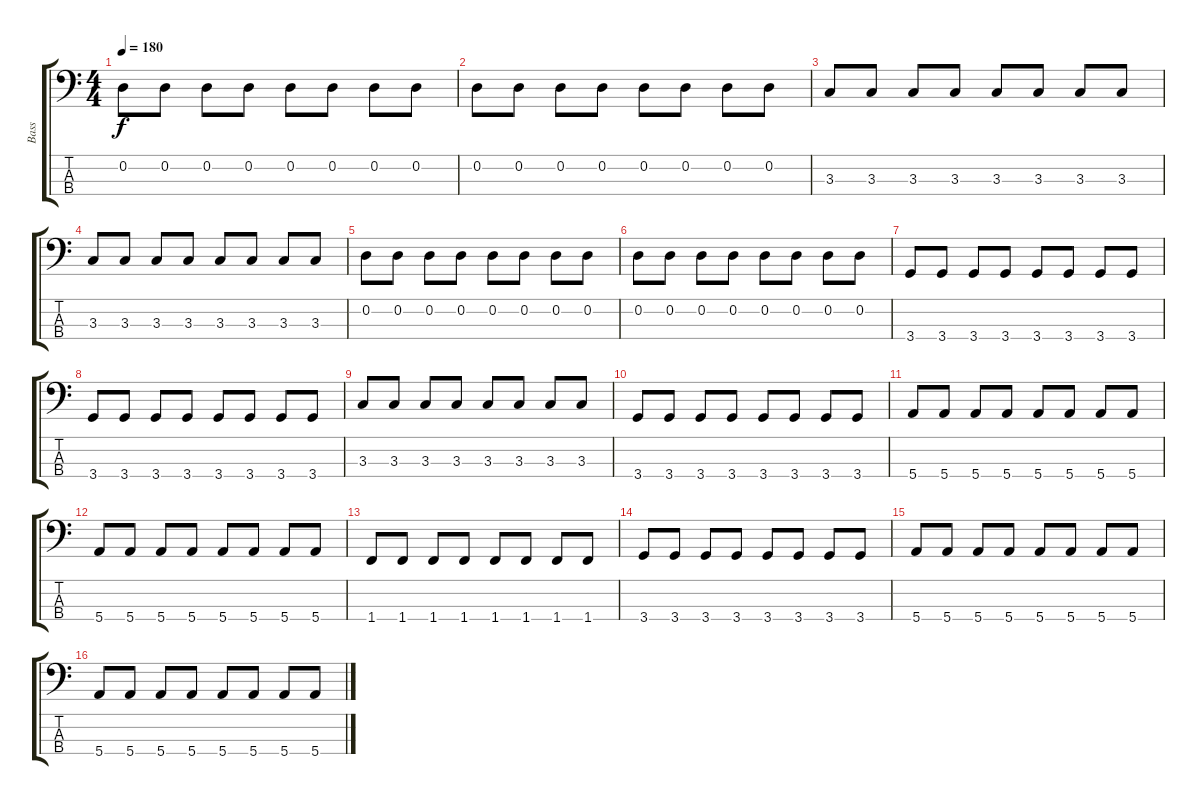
\track ("Bass" "Bass") {instrument electricbassfinger}
\staff {score tabs}
\tuning (G2 D2 A1 E1) {hide}
\ts (4 4)
\tempo 180
\clef f4
\ks c
0.2.8{dy f} 0.2.8 0.2.8 0.2.8 0.2.8 0.2.8 0.2.8 0.2.8 |
0.2.8 0.2.8 0.2.8 0.2.8 0.2.8 0.2.8 0.2.8 0.2.8 |
3.3.8 3.3.8 3.3.8 3.3.8 3.3.8 3.3.8 3.3.8 3.3.8 |
3.3.8 3.3.8 3.3.8 3.3.8 3.3.8 3.3.8 3.3.8 3.3.8 |
0.2.8 0.2.8 0.2.8 0.2.8 0.2.8 0.2.8 0.2.8 0.2.8 |
0.2.8 0.2.8 0.2.8 0.2.8 0.2.8 0.2.8 0.2.8 0.2.8 |
3.4.8 3.4.8 3.4.8 3.4.8 3.4.8 3.4.8 3.4.8 3.4.8 |
3.4.8 3.4.8 3.4.8 3.4.8 3.4.8 3.4.8 3.4.8 3.4.8 |
3.3.8 3.3.8 3.3.8 3.3.8 3.3.8 3.3.8 3.3.8 3.3.8 |
3.4.8 3.4.8 3.4.8 3.4.8 3.4.8 3.4.8 3.4.8 3.4.8 |
5.4.8 5.4.8 5.4.8 5.4.8 5.4.8 5.4.8 5.4.8 5.4.8 |
5.4.8 5.4.8 5.4.8 5.4.8 5.4.8 5.4.8 5.4.8 5.4.8 |
1.4.8 1.4.8 1.4.8 1.4.8 1.4.8 1.4.8 1.4.8 1.4.8 |
3.4.8 3.4.8 3.4.8 3.4.8 3.4.8 3.4.8 3.4.8 3.4.8 |
5.4.8 5.4.8 5.4.8 5.4.8 5.4.8 5.4.8 5.4.8 5.4.8 |
5.4.8 5.4.8 5.4.8 5.4.8 5.4.8 5.4.8 5.4.8 5.4.8
